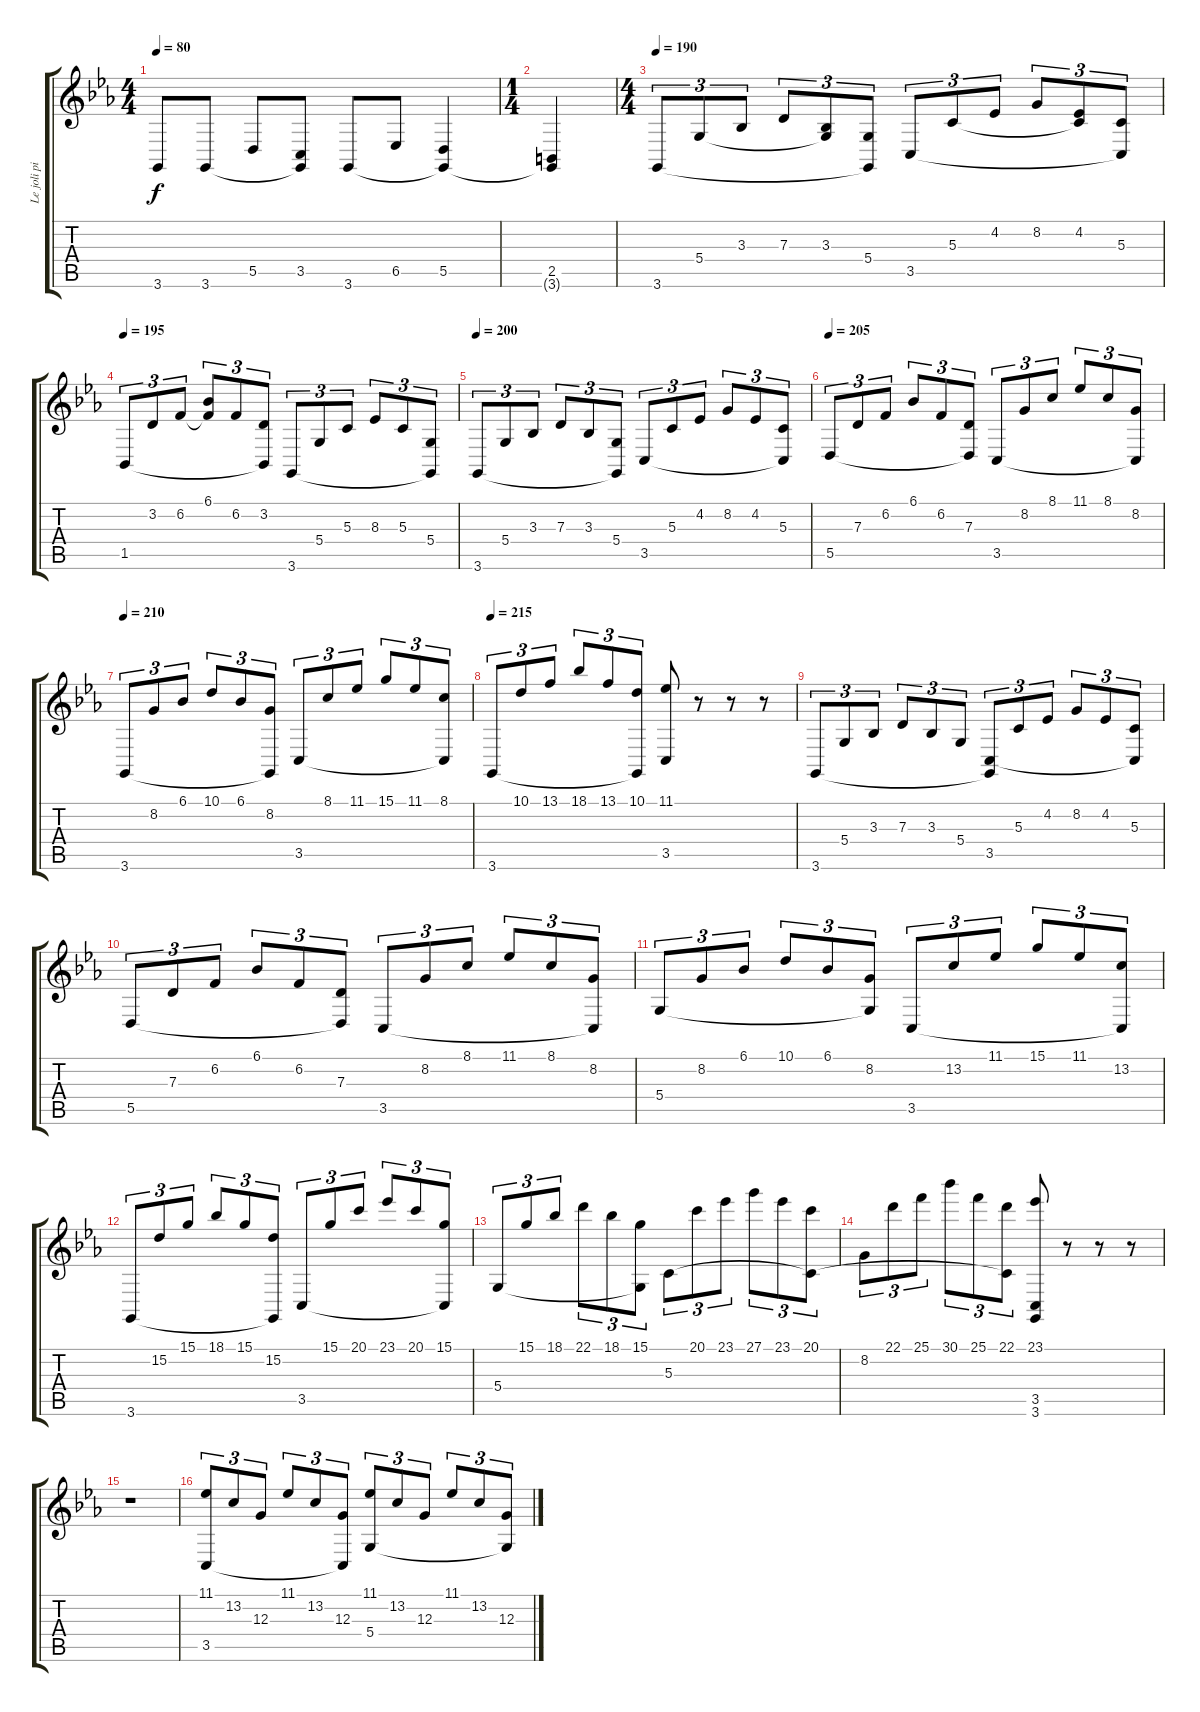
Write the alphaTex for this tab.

\track ("Le joli piano de Michael" "Le joli pi") {instrument acousticgrandpiano}
\staff {score tabs}
\tuning (E4 B3 G3 D3 A2 E2) {hide}
\ts (4 4)
\tempo 80
\clef g2
\ks cminor
3.6.8{dy f} 3.6.8 5.5.8 (3.5 3.6{t}).8 3.6.8 6.5.8 (5.5 3.6{t}).4 |
\ts (1 4)
(2.5 3.6{t}).4 |
\ts (4 4)
\tempo 190
3.6.8{tu (3 2)} 5.4.8{tu (3 2)} 3.3.8{tu (3 2)} 7.3.8{tu (3 2)} (3.3 5.4{t}).8{tu (3 2)} (5.4 3.6{t}).8{tu (3 2)} 3.5.8{tu (3 2)} 5.3.8{tu (3 2)} 4.2.8{tu (3 2)} 8.2.8{tu (3 2)} (4.2 5.3{t}).8{tu (3 2)} (5.3 3.5{t}).8{tu (3 2)} |
\tempo 195
1.5.8{tu (3 2)} 3.2.8{tu (3 2)} 6.2.8{tu (3 2)} (6.1 6.2{t}).8{tu (3 2)} 6.2.8{tu (3 2)} (3.2 1.5{t}).8{tu (3 2)} 3.6.8{tu (3 2)} 5.4.8{tu (3 2)} 5.3.8{tu (3 2)} 8.3.8{tu (3 2)} 5.3.8{tu (3 2)} (5.4 3.6{t}).8{tu (3 2)} |
\tempo 200
3.6.8{tu (3 2)} 5.4.8{tu (3 2)} 3.3.8{tu (3 2)} 7.3.8{tu (3 2)} 3.3.8{tu (3 2)} (5.4 3.6{t}).8{tu (3 2)} 3.5.8{tu (3 2)} 5.3.8{tu (3 2)} 4.2.8{tu (3 2)} 8.2.8{tu (3 2)} 4.2.8{tu (3 2)} (5.3 3.5{t}).8{tu (3 2)} |
\tempo 205
5.5.8{tu (3 2)} 7.3.8{tu (3 2)} 6.2.8{tu (3 2)} 6.1.8{tu (3 2)} 6.2.8{tu (3 2)} (7.3 5.5{t}).8{tu (3 2)} 3.5.8{tu (3 2)} 8.2.8{tu (3 2)} 8.1.8{tu (3 2)} 11.1.8{tu (3 2)} 8.1.8{tu (3 2)} (8.2 3.5{t}).8{tu (3 2)} |
\tempo 210
3.6.8{tu (3 2)} 8.2.8{tu (3 2)} 6.1.8{tu (3 2)} 10.1.8{tu (3 2)} 6.1.8{tu (3 2)} (8.2 3.6{t}).8{tu (3 2)} 3.5.8{tu (3 2)} 8.1.8{tu (3 2)} 11.1.8{tu (3 2)} 15.1.8{tu (3 2)} 11.1.8{tu (3 2)} (8.1 3.5{t}).8{tu (3 2)} |
\tempo 215
3.6.8{tu (3 2)} 10.1.8{tu (3 2)} 13.1.8{tu (3 2)} 18.1.8{tu (3 2)} 13.1.8{tu (3 2)} (10.1 3.6{t}).8{tu (3 2)} (11.1 3.5).8 r.8 r.8 r.8 |
3.6.8{tu (3 2)} 5.4.8{tu (3 2)} 3.3.8{tu (3 2)} 7.3.8{tu (3 2)} 3.3.8{tu (3 2)} 5.4.8{tu (3 2)} (3.5 3.6{t}).8{tu (3 2)} 5.3.8{tu (3 2)} 4.2.8{tu (3 2)} 8.2.8{tu (3 2)} 4.2.8{tu (3 2)} (5.3 3.5{t}).8{tu (3 2)} |
5.5.8{tu (3 2)} 7.3.8{tu (3 2)} 6.2.8{tu (3 2)} 6.1.8{tu (3 2)} 6.2.8{tu (3 2)} (7.3 5.5{t}).8{tu (3 2)} 3.5.8{tu (3 2)} 8.2.8{tu (3 2)} 8.1.8{tu (3 2)} 11.1.8{tu (3 2)} 8.1.8{tu (3 2)} (8.2 3.5{t}).8{tu (3 2)} |
5.4.8{tu (3 2)} 8.2.8{tu (3 2)} 6.1.8{tu (3 2)} 10.1.8{tu (3 2)} 6.1.8{tu (3 2)} (8.2 5.4{t}).8{tu (3 2)} 3.5.8{tu (3 2)} 13.2.8{tu (3 2)} 11.1.8{tu (3 2)} 15.1.8{tu (3 2)} 11.1.8{tu (3 2)} (13.2 3.5{t}).8{tu (3 2)} |
3.6.8{tu (3 2)} 15.2.8{tu (3 2)} 15.1.8{tu (3 2)} 18.1.8{tu (3 2)} 15.1.8{tu (3 2)} (15.2 3.6{t}).8{tu (3 2)} 3.5.8{tu (3 2)} 15.1.8{tu (3 2)} 20.1.8{tu (3 2)} 23.1.8{tu (3 2)} 20.1.8{tu (3 2)} (15.1 3.5{t}).8{tu (3 2)} |
5.4.8{tu (3 2)} 15.1.8{tu (3 2)} 18.1.8{tu (3 2)} 22.1.8{tu (3 2)} 18.1.8{tu (3 2)} (15.1 5.4{t}).8{tu (3 2)} 5.3.8{tu (3 2)} 20.1.8{tu (3 2)} 23.1.8{tu (3 2)} 27.1.8{tu (3 2)} 23.1.8{tu (3 2)} (20.1 5.3{t}).8{tu (3 2)} |
8.2.8{tu (3 2)} 22.1.8{tu (3 2)} 25.1.8{tu (3 2)} 30.1.8{tu (3 2)} 25.1.8{tu (3 2)} (22.1 5.3{t}).8{tu (3 2)} (23.1 3.5 3.6).8 r.8 r.8 r.8 |
r.1 |
(11.1 3.5).8{tu (3 2)} 13.2.8{tu (3 2)} 12.3.8{tu (3 2)} 11.1.8{tu (3 2)} 13.2.8{tu (3 2)} (12.3 3.5{t}).8{tu (3 2)} (11.1 5.4).8{tu (3 2)} 13.2.8{tu (3 2)} 12.3.8{tu (3 2)} 11.1.8{tu (3 2)} 13.2.8{tu (3 2)} (12.3 5.4{t}).8{tu (3 2)}
